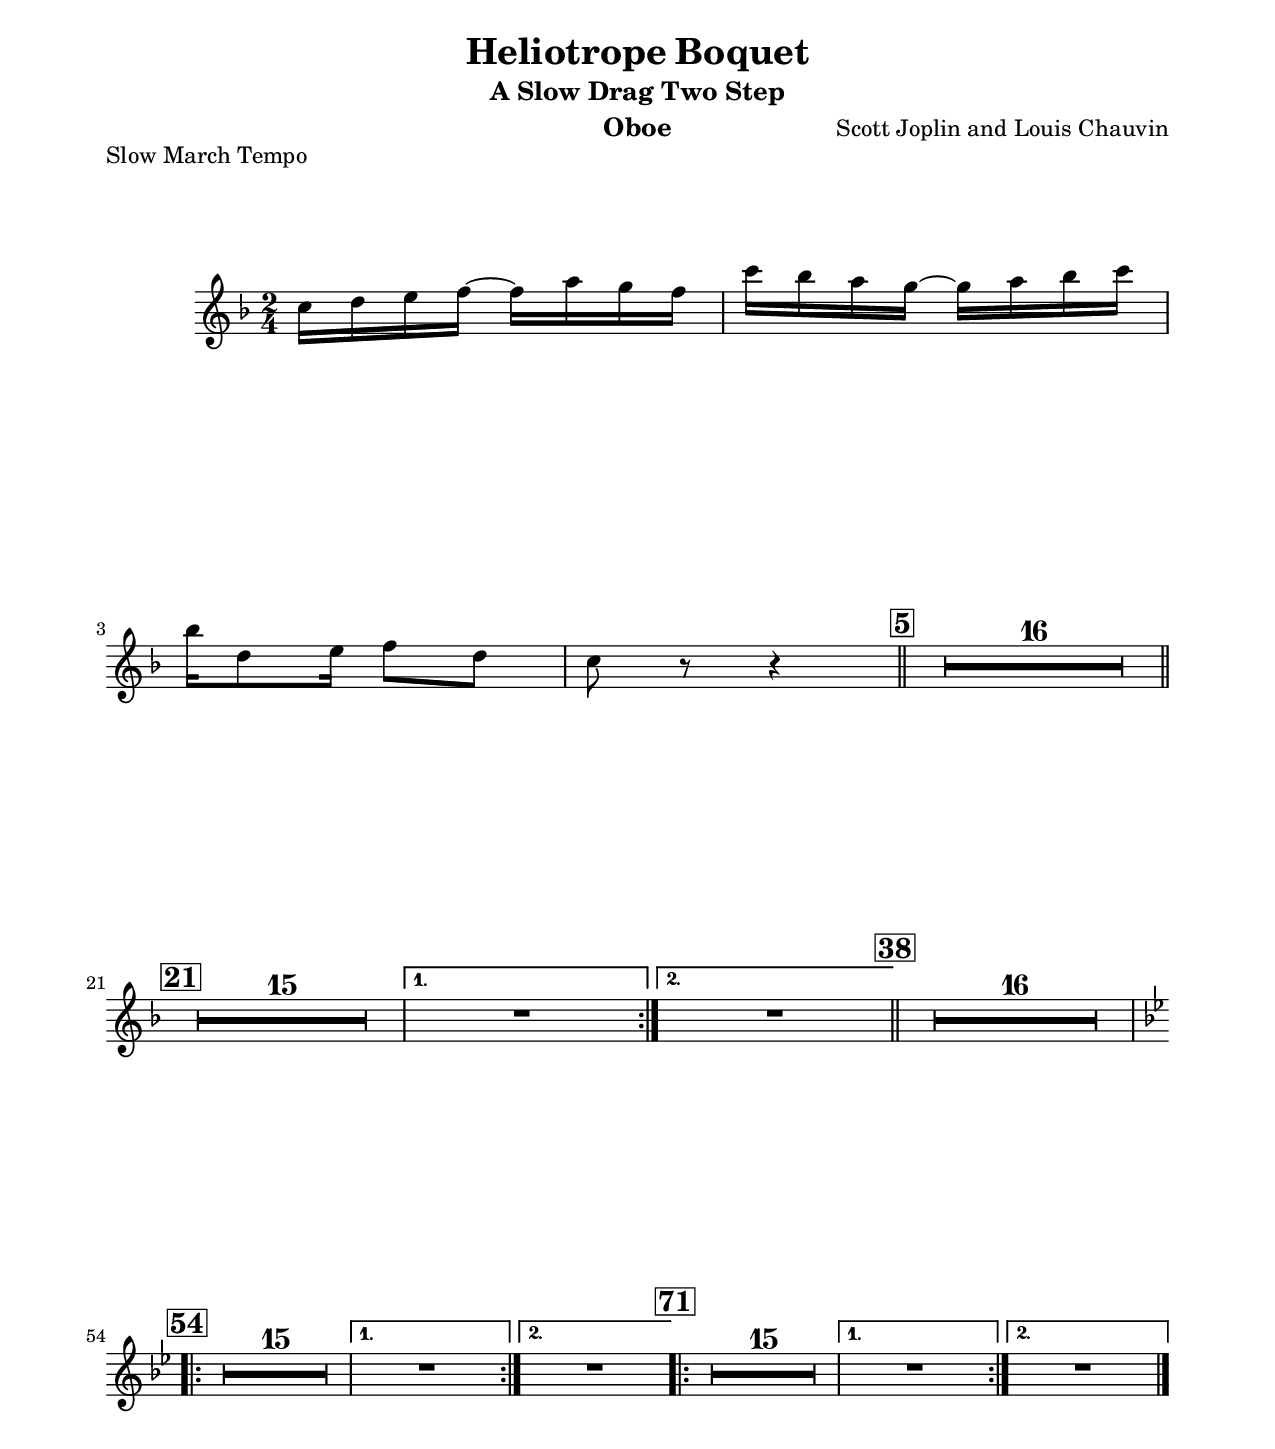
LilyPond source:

\version "2.22.2"

\include "config.lyi"
\include "defs.lyi"
\version "2.22.2"

\include "config.lyi"
\include "defs.lyi"

oboeDyn =
{
  s2*4 |
  % 5
  s2*16 |

  \repeat volta 2
  {
    % 21
    s2*15 |
  }
  \alternative
  {
    {
      s2 |
    }
    {
      s2 |
    }
  }

  % 38
  s2*16 |

  \repeat volta 2
  {
    % 54
    s2*15 |
  }
  \alternative
  {
    {
      s2 |
    }
    {
      s2 |
    }
  }

  \repeat volta 2
  {
    % 71
    s2*15 |
  }
  \alternative
  {
    {
      s2 |
    }
    {
      s2 |
    }
  }
}


oboeCues = \measures


oboeNotCues = \measures


oboeNotes =
{
  d16 e fis g~g b a g |
  d'16 c b a~a b c d |
  c16 e,8 fis16 g8 e |
  d8 r r4 |

  % 5
  R2*16 |

  \repeat volta 2
  {
    % 21
    R2*15 |
  }
  \alternative
  {
    {
      R2 |
    }
    {
      R2 |
    }
  }

  % 38
  R2*16 |

  \repeat volta 2
  {
    % 54
    R2*15 |
  }
  \alternative
  {
    {
      R2 |
    }
    {
      R2 |
    }
  }

  \repeat volta 2
  {
    % 71
    R2*15 |
  }
  \alternative
  {
    {
      R2 |
    }
    {
      R2 |
    }
  }
}


oboeScore = \transpose c \concertKey \relative c' { << \oboeNotes \oboeNotCues \oboeDyn >> }
oboePart  = \transpose c \concertKey \relative c' { << \oboeNotes \oboeCues    \oboeDyn >> }


instrument = "Oboe"

notes = \oboePart

\include "part.lyi"
